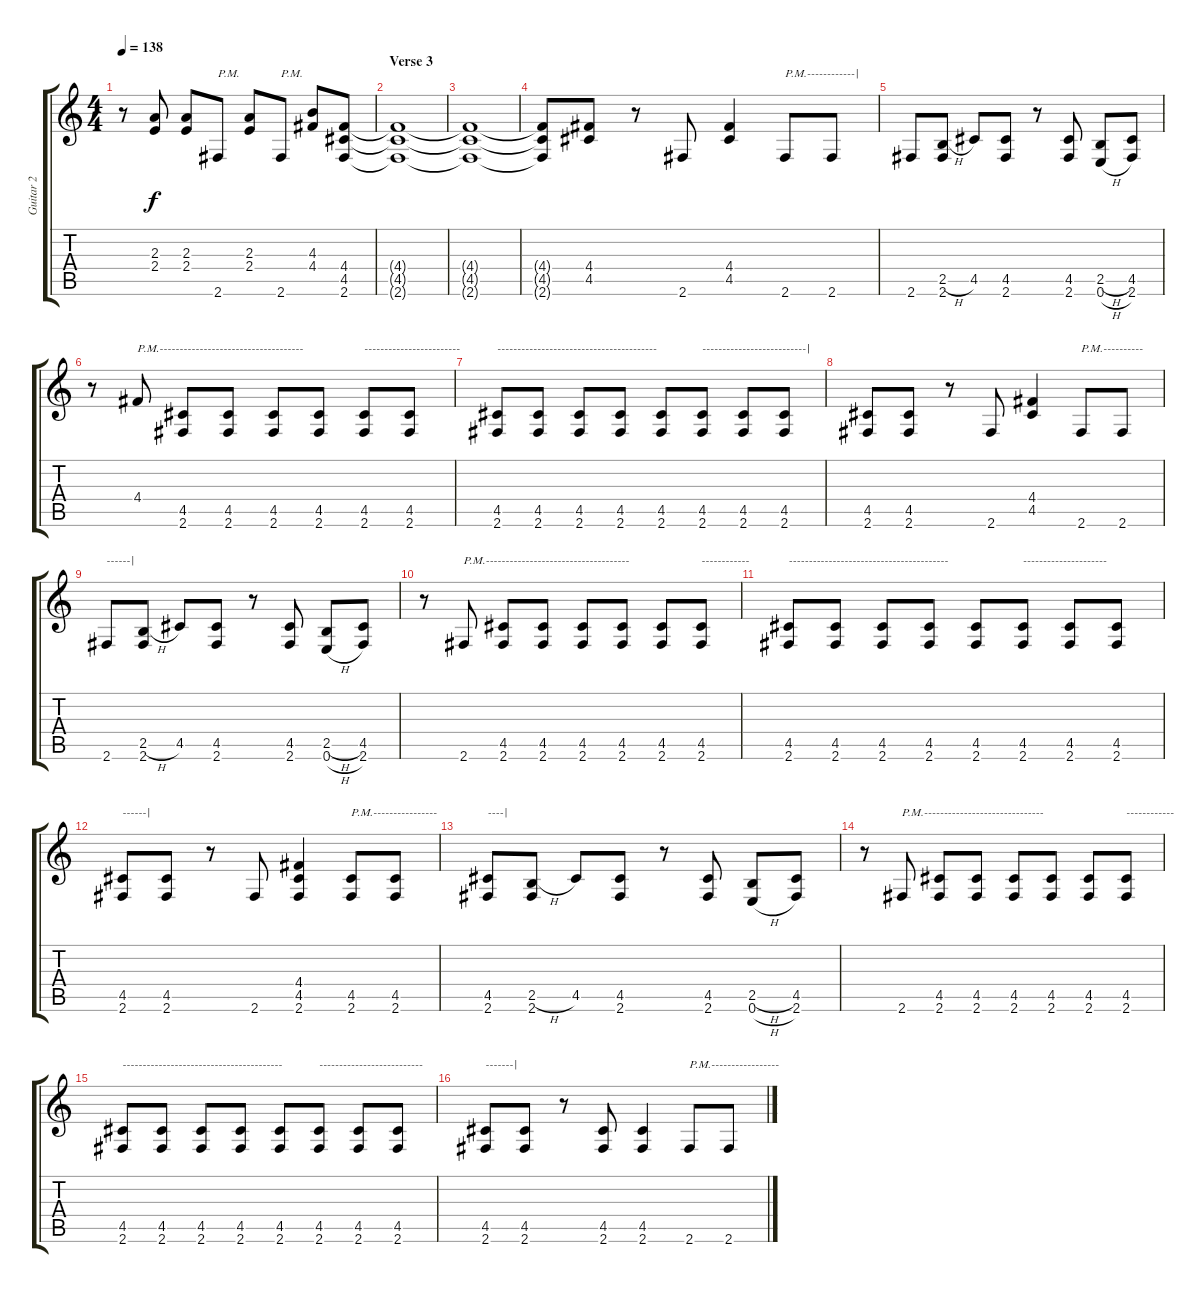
\track ("Guitar 2" "Guitar 2") {instrument overdrivenguitar}
\staff {score tabs}
\tuning (E4 B3 G3 D3 A2 E2) {hide}
\ts (4 4)
\tempo 138
\clef g2
\ks c
r.8{dy f} (2.3 2.4).8 (2.3 2.4).8 2.6.8{txt "P.M."} (2.3 2.4).8 2.6.8{txt "P.M."} (4.3 4.4).8 (4.4 4.5 2.6).8 |
\section ("" "Verse 3")
(4.4{t} 4.5{t} 2.6{t}).1 |
(4.4{t} 4.5{t} 2.6{t}).1 |
(4.4{t} 4.5{t} 2.6{t}).8 (4.4 4.5).8 r.8 2.6.8 (4.4 4.5).4 2.6.8{txt "P.M.------------|"} 2.6.8 |
2.6.8 (2.5{h} 2.6).8 4.5.8 (4.5 2.6).8 r.8 (4.5 2.6).8 (2.5{h} 0.6{h}).8 (4.5 2.6).8 |
r.8 4.4.8{txt "P.M.------------------------------------"} (4.5 2.6).8 (4.5 2.6).8 (4.5 2.6).8 (4.5 2.6).8 (4.5 2.6).8{txt "------------------------"} (4.5 2.6).8 |
(4.5 2.6).8{txt "----------------------------------------"} (4.5 2.6).8 (4.5 2.6).8 (4.5 2.6).8 (4.5 2.6).8 (4.5 2.6).8{txt "--------------------------|"} (4.5 2.6).8 (4.5 2.6).8 |
(4.5 2.6).8 (4.5 2.6).8 r.8 2.6.8 (4.4 4.5).4 2.6.8{txt "P.M.----------"} 2.6.8 |
2.6.8{txt "------|"} (2.5{h} 2.6).8 4.5.8 (4.5 2.6).8 r.8 (4.5 2.6).8 (2.5{h} 0.6{h}).8 (4.5 2.6).8 |
r.8 2.6.8{txt "P.M.------------------------------------"} (4.5 2.6).8 (4.5 2.6).8 (4.5 2.6).8 (4.5 2.6).8 (4.5 2.6).8 (4.5 2.6).8{txt "------------"} |
(4.5 2.6).8{txt "----------------------------------------"} (4.5 2.6).8 (4.5 2.6).8 (4.5 2.6).8 (4.5 2.6).8 (4.5 2.6).8{txt "---------------------"} (4.5 2.6).8 (4.5 2.6).8 |
(4.5 2.6).8{txt "------|"} (4.5 2.6).8 r.8 2.6.8 (4.4 4.5 2.6).4 (4.5 2.6).8{txt "P.M.----------------"} (4.5 2.6).8 |
(4.5 2.6).8{txt "----|"} (2.5{h} 2.6).8 4.5.8 (4.5 2.6).8 r.8 (4.5 2.6).8 (2.5{h} 0.6{h}).8 (4.5 2.6).8 |
r.8 2.6.8{txt "P.M.------------------------------"} (4.5 2.6).8 (4.5 2.6).8 (4.5 2.6).8 (4.5 2.6).8 (4.5 2.6).8 (4.5 2.6).8{txt "------------"} |
(4.5 2.6).8{txt "----------------------------------------"} (4.5 2.6).8 (4.5 2.6).8 (4.5 2.6).8 (4.5 2.6).8 (4.5 2.6).8{txt "--------------------------"} (4.5 2.6).8 (4.5 2.6).8 |
(4.5 2.6).8{txt "-------|"} (4.5 2.6).8 r.8 (4.5 2.6).8 (4.5 2.6).4 2.6.8{txt "P.M.-----------------"} 2.6.8
